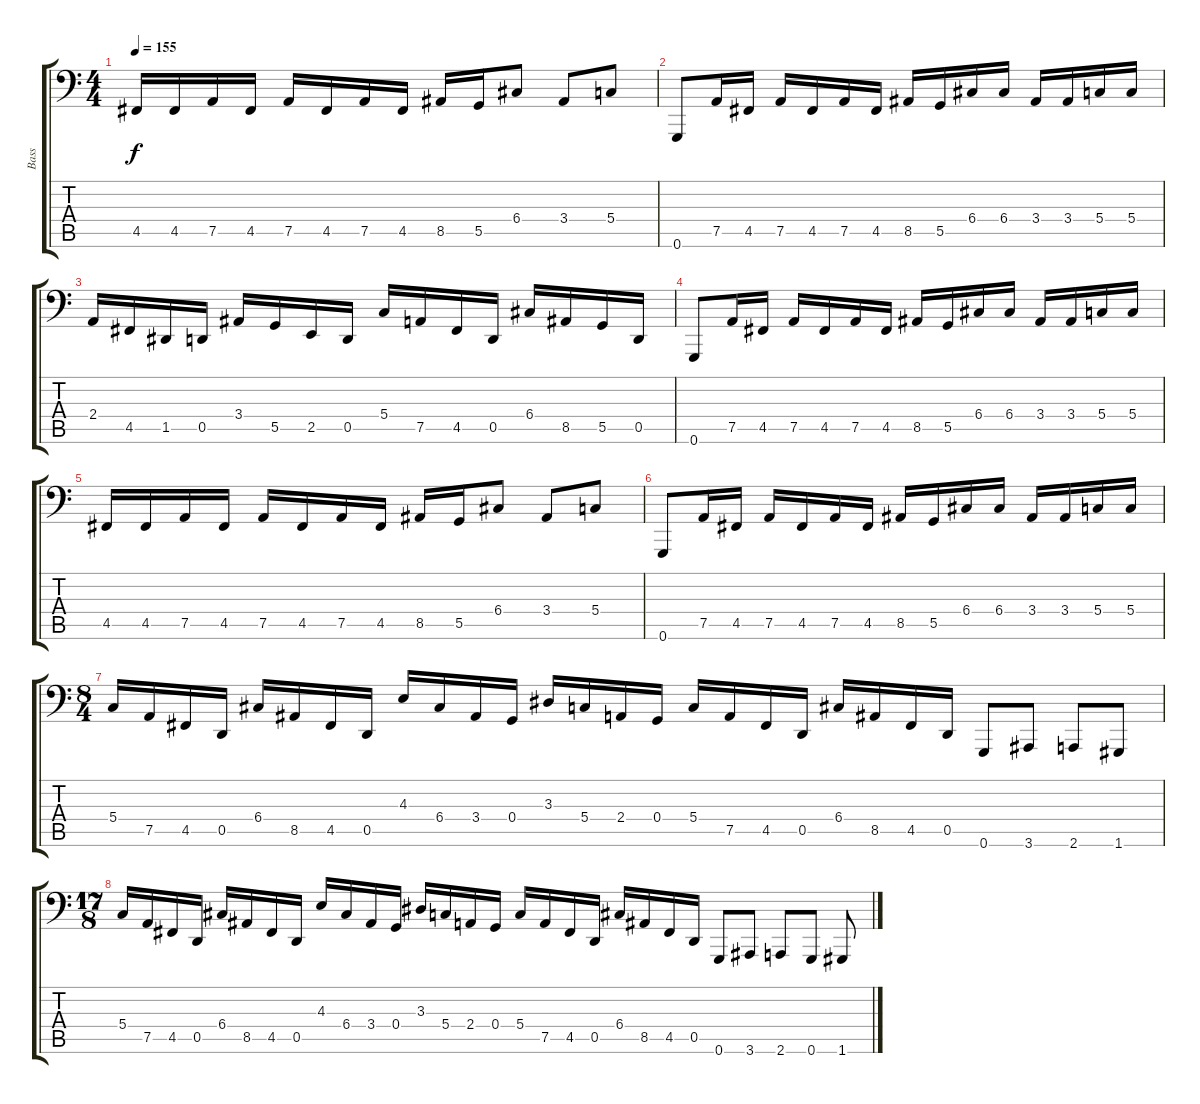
\track ("Bass" "Bass") {instrument electricbassfinger}
\staff {score tabs}
\tuning (A2 F2 C2 G1 D1 G0) {hide}
\ts (4 4)
\tempo 155
\clef f4
\ks c
4.5.16{dy f} 4.5.16 7.5.16 4.5.16 7.5.16 4.5.16 7.5.16 4.5.16 8.5.16 5.5.16 6.4.8 3.4.8 5.4.8 |
0.6.8 7.5.16 4.5.16 7.5.16 4.5.16 7.5.16 4.5.16 8.5.16 5.5.16 6.4.16 6.4.16 3.4.16 3.4.16 5.4.16 5.4.16 |
2.4.16 4.5.16 1.5.16 0.5.16 3.4.16 5.5.16 2.5.16 0.5.16 5.4.16 7.5.16 4.5.16 0.5.16 6.4.16 8.5.16 5.5.16 0.5.16 |
0.6.8 7.5.16 4.5.16 7.5.16 4.5.16 7.5.16 4.5.16 8.5.16 5.5.16 6.4.16 6.4.16 3.4.16 3.4.16 5.4.16 5.4.16 |
4.5.16 4.5.16 7.5.16 4.5.16 7.5.16 4.5.16 7.5.16 4.5.16 8.5.16 5.5.16 6.4.8 3.4.8 5.4.8 |
0.6.8 7.5.16 4.5.16 7.5.16 4.5.16 7.5.16 4.5.16 8.5.16 5.5.16 6.4.16 6.4.16 3.4.16 3.4.16 5.4.16 5.4.16 |
\ts (8 4)
5.4.16 7.5.16 4.5.16 0.5.16 6.4.16 8.5.16 4.5.16 0.5.16 4.3.16 6.4.16 3.4.16 0.4.16 3.3.16 5.4.16 2.4.16 0.4.16 5.4.16 7.5.16 4.5.16 0.5.16 6.4.16 8.5.16 4.5.16 0.5.16 0.6.8 3.6.8 2.6.8 1.6.8 |
\ts (17 8)
5.4.16 7.5.16 4.5.16 0.5.16 6.4.16 8.5.16 4.5.16 0.5.16 4.3.16 6.4.16 3.4.16 0.4.16 3.3.16 5.4.16 2.4.16 0.4.16 5.4.16 7.5.16 4.5.16 0.5.16 6.4.16 8.5.16 4.5.16 0.5.16 0.6.8 3.6.8 2.6.8 0.6.8 1.6.8
